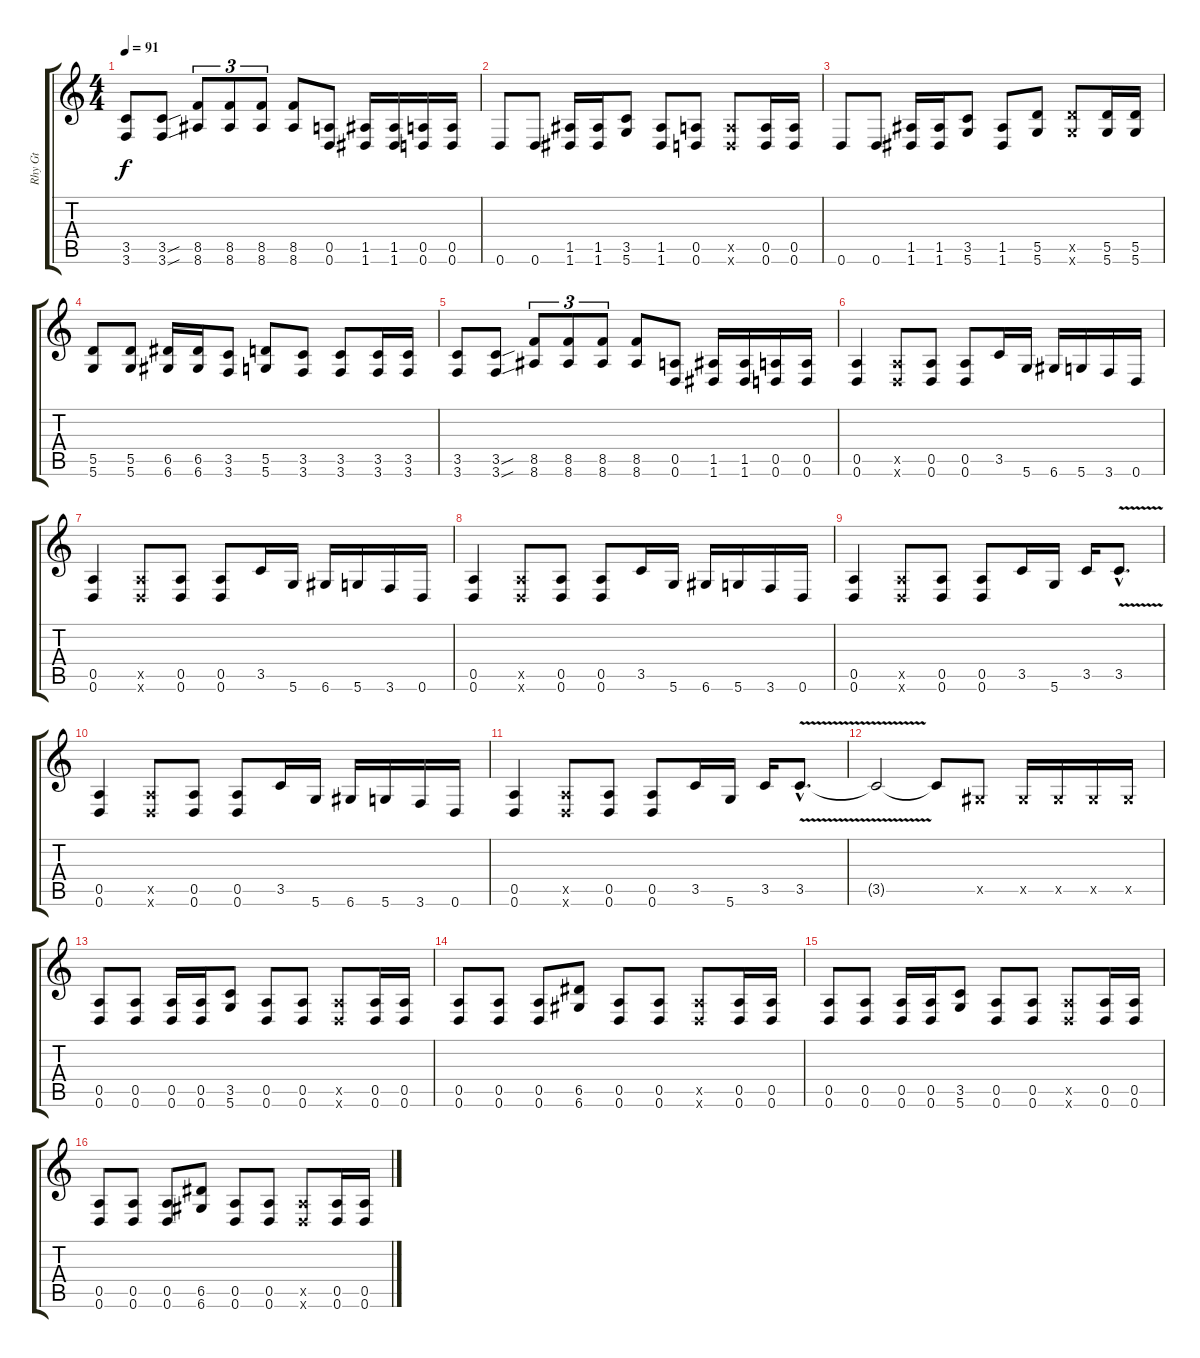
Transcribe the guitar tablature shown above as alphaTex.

\track ("Rhy Gt" "Rhy Gt") {instrument distortionguitar}
\staff {score tabs}
\tuning (E4 B3 G3 D3 A2 D2) {hide}
\ts (4 4)
\tempo 91
\clef g2
\ks c
(3.5 3.6).8{dy f} (3.5{sou} 3.6{sou}).8 (8.5 8.6).8{tu (3 2)} (8.5 8.6).8{tu (3 2)} (8.5 8.6).8{tu (3 2)} (8.5 8.6).8 (0.5 0.6).8 (1.5 1.6).16 (1.5 1.6).16 (0.5 0.6).16 (0.5 0.6).16 |
0.6.8 0.6.8 (1.5 1.6).16 (1.5 1.6).16 (3.5 5.6).8 (1.5 1.6).8 (0.5 0.6).8 (0.5{x} 0.6{x}).8 (0.5 0.6).16 (0.5 0.6).16 |
0.6.8 0.6.8 (1.5 1.6).16 (1.5 1.6).16 (3.5 5.6).8 (1.5 1.6).8 (5.5 5.6).8 (5.5{x} 5.6{x}).8 (5.5 5.6).16 (5.5 5.6).16 |
(5.5 5.6).8 (5.5 5.6).8 (6.5 6.6).16 (6.5 6.6).16 (3.5 3.6).8 (5.5 5.6).8 (3.5 3.6).8 (3.5 3.6).8 (3.5 3.6).16 (3.5 3.6).16 |
(3.5 3.6).8 (3.5{sou} 3.6{sou}).8 (8.5 8.6).8{tu (3 2)} (8.5 8.6).8{tu (3 2)} (8.5 8.6).8{tu (3 2)} (8.5 8.6).8 (0.5 0.6).8 (1.5 1.6).16 (1.5 1.6).16 (0.5 0.6).16 (0.5 0.6).16 |
(0.5 0.6).4 (0.5{x} 0.6{x}).8 (0.5 0.6).8 (0.5 0.6).8 3.5.16 5.6.16 6.6.16 5.6.16 3.6.16 0.6.16 |
(0.5 0.6).4 (0.5{x} 0.6{x}).8 (0.5 0.6).8 (0.5 0.6).8 3.5.16 5.6.16 6.6.16 5.6.16 3.6.16 0.6.16 |
(0.5 0.6).4 (0.5{x} 0.6{x}).8 (0.5 0.6).8 (0.5 0.6).8 3.5.16 5.6.16 6.6.16 5.6.16 3.6.16 0.6.16 |
(0.5 0.6).4 (0.5{x} 0.6{x}).8 (0.5 0.6).8 (0.5 0.6).8 3.5.16 5.6.16 3.5.16 3.5{v hac}.8{d} |
(0.5 0.6).4 (0.5{x} 0.6{x}).8 (0.5 0.6).8 (0.5 0.6).8 3.5.16 5.6.16 6.6.16 5.6.16 3.6.16 0.6.16 |
(0.5 0.6).4 (0.5{x} 0.6{x}).8 (0.5 0.6).8 (0.5 0.6).8 3.5.16 5.6.16 3.5.16 3.5{v hac}.8{d} |
3.5{t}.2 3.5{t}.8 -1.5{x}.8 -1.5{x}.16 -1.5{x}.16 -1.5{x}.16 -1.5{x}.16 |
(0.5 0.6).8 (0.5 0.6).8 (0.5 0.6).16 (0.5 0.6).16 (3.5 5.6).8 (0.5 0.6).8 (0.5 0.6).8 (0.5{x} 0.6{x}).8 (0.5 0.6).16 (0.5 0.6).16 |
(0.5 0.6).8 (0.5 0.6).8 (0.5 0.6).8 (6.5 6.6).8 (0.5 0.6).8 (0.5 0.6).8 (0.5{x} 0.6{x}).8 (0.5 0.6).16 (0.5 0.6).16 |
(0.5 0.6).8 (0.5 0.6).8 (0.5 0.6).16 (0.5 0.6).16 (3.5 5.6).8 (0.5 0.6).8 (0.5 0.6).8 (0.5{x} 0.6{x}).8 (0.5 0.6).16 (0.5 0.6).16 |
(0.5 0.6).8 (0.5 0.6).8 (0.5 0.6).8 (6.5 6.6).8 (0.5 0.6).8 (0.5 0.6).8 (0.5{x} 0.6{x}).8 (0.5 0.6).16 (0.5 0.6).16
